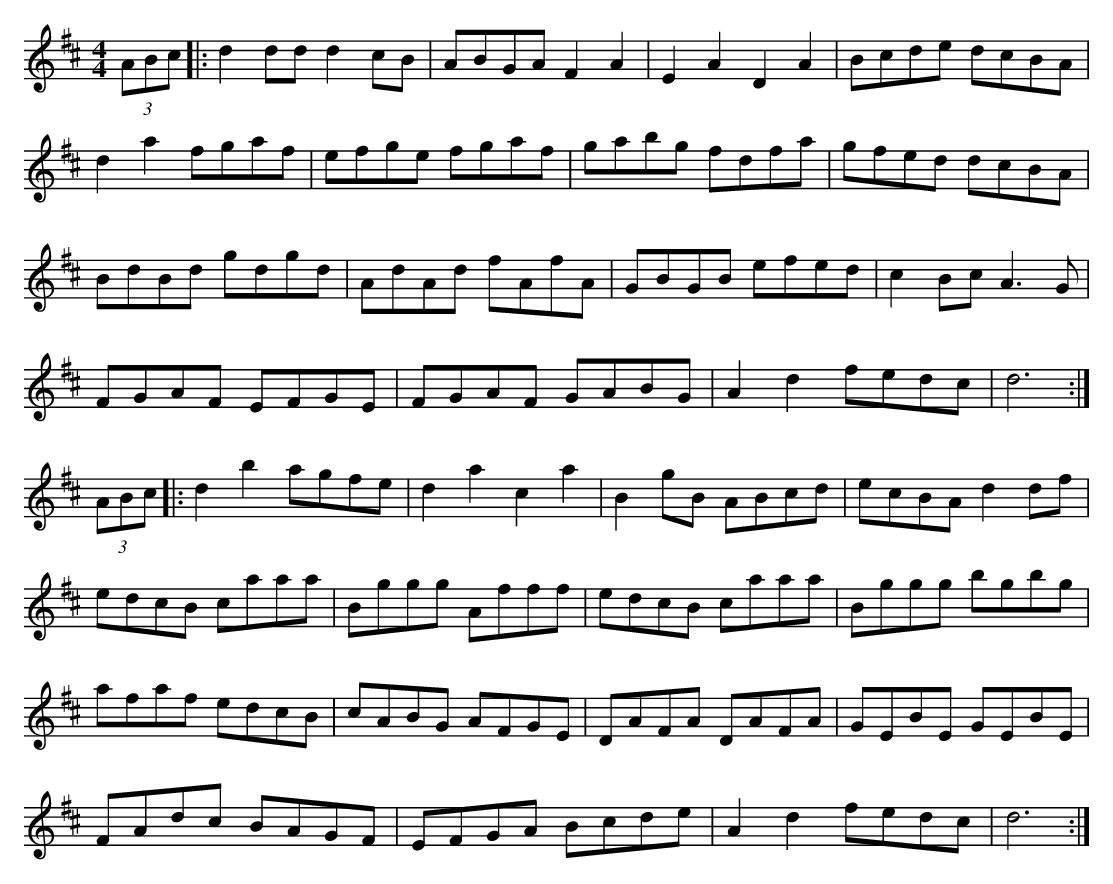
X:1
M:4/4
K:D
(3ABc|:d2 dd d2 cB|ABGA F2A2|E2A2 D2A2|Bcde dcBA|
d2a2 fgaf|efge fgaf|gabg fdfa|gfed dcBA|
BdBd gdgd|AdAd fAfA|GBGB efed|c2Bc A3G|
FGAF EFGE|FGAF GABG|A2d2 fedc|d6:|
(3ABc|:d2b2 agfe|d2a2 c2a2|B2gB ABcd|ecBA d2df|
edcB caaa|Bggg Afff|edcB caaa|Bggg bgbg|
afaf edcB|cABG AFGE|DAFA DAFA|GEBE GEBE|
FAdc BAGF|EFGA Bcde|A2d2 fedc|d6:|
